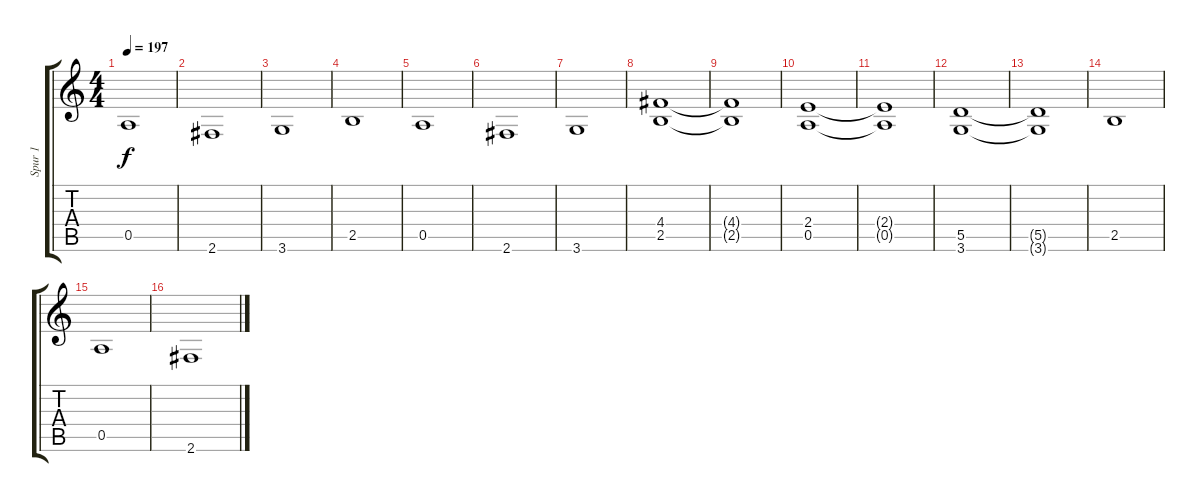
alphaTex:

\track ("Spur 1" "Spur 1") {instrument distortionguitar}
\staff {score tabs}
\tuning (E4 B3 G3 D3 A2 E2) {hide}
\ts (4 4)
\tempo 197
\clef g2
\ks c
0.5.1{dy f} |
2.6.1 |
3.6.1 |
2.5.1 |
0.5.1 |
2.6.1 |
3.6.1 |
(4.4 2.5).1 |
(4.4{t} 2.5{t}).1 |
(2.4 0.5).1 |
(2.4{t} 0.5{t}).1 |
(5.5 3.6).1 |
(5.5{t} 3.6{t}).1 |
2.5.1 |
0.5.1 |
2.6.1
